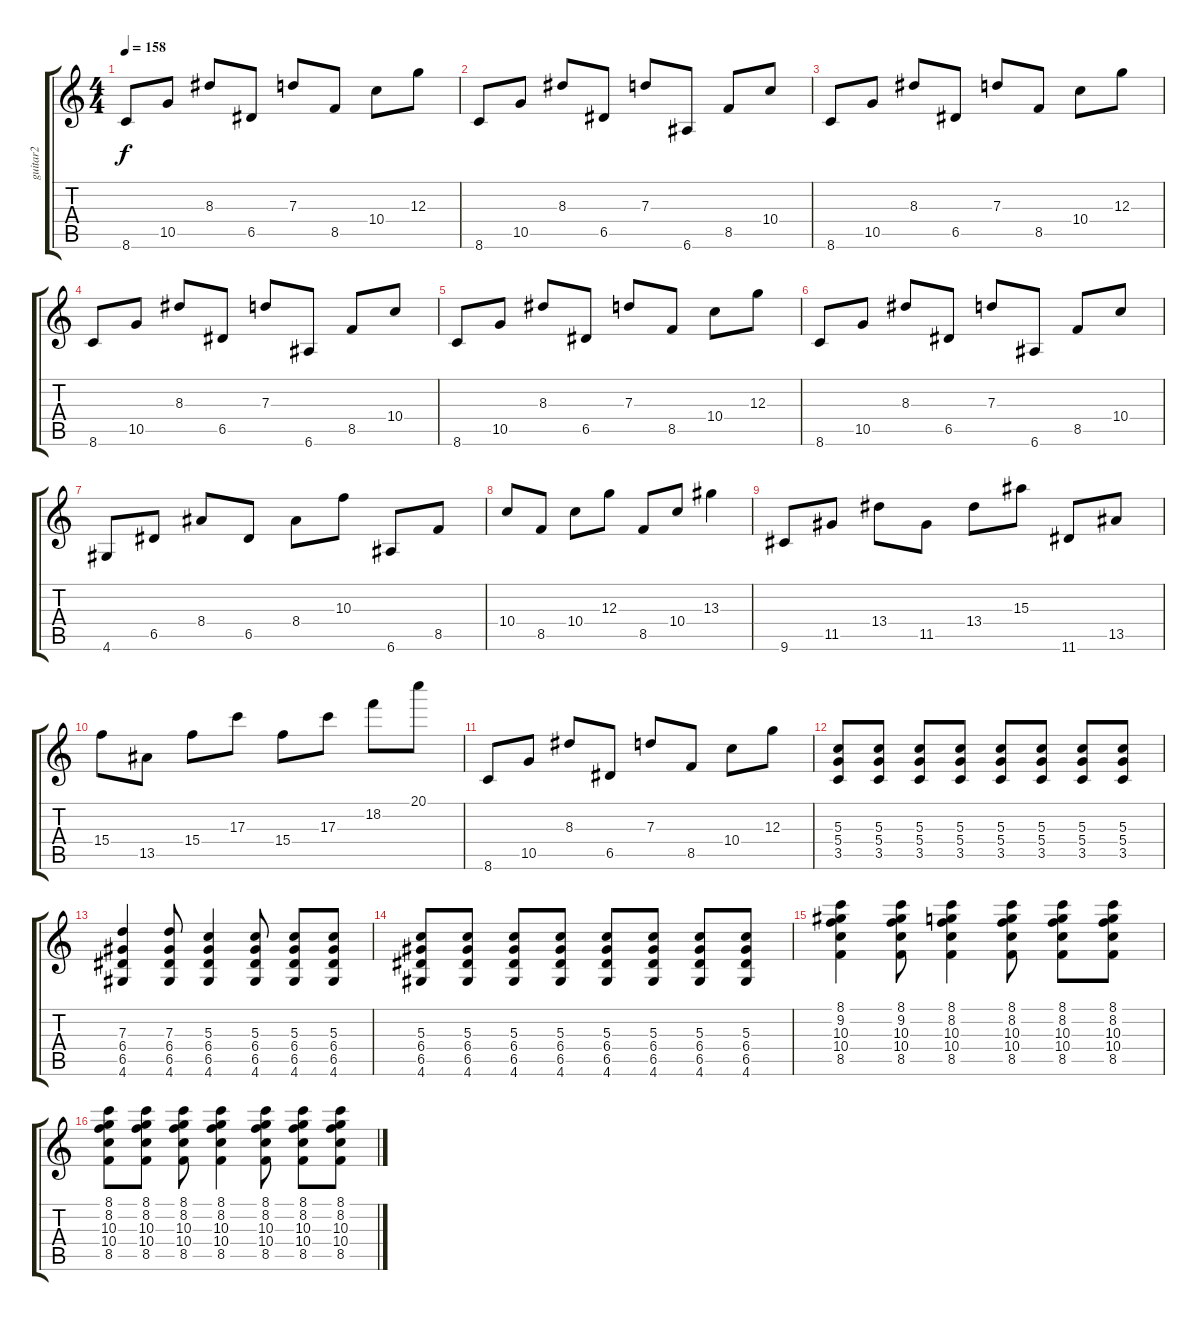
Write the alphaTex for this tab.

\track ("guitar2" "guitar2") {instrument overdrivenguitar}
\staff {score tabs}
\tuning (E4 B3 G3 D3 A2 E2) {hide}
\ts (4 4)
\tempo 158
\clef g2
\ks c
8.6.8{dy f} 10.5.8 8.3.8 6.5.8 7.3.8 8.5.8 10.4.8 12.3.8 |
8.6.8 10.5.8 8.3.8 6.5.8 7.3.8 6.6.8 8.5.8 10.4.8 |
8.6.8 10.5.8 8.3.8 6.5.8 7.3.8 8.5.8 10.4.8 12.3.8 |
8.6.8 10.5.8 8.3.8 6.5.8 7.3.8 6.6.8 8.5.8 10.4.8 |
8.6.8 10.5.8 8.3.8 6.5.8 7.3.8 8.5.8 10.4.8 12.3.8 |
8.6.8 10.5.8 8.3.8 6.5.8 7.3.8 6.6.8 8.5.8 10.4.8 |
4.6.8 6.5.8 8.4.8 6.5.8 8.4.8 10.3.8 6.6.8 8.5.8 |
10.4.8 8.5.8 10.4.8 12.3.8 8.5.8 10.4.8 13.3.4 |
9.6.8 11.5.8 13.4.8 11.5.8 13.4.8 15.3.8 11.6.8 13.5.8 |
15.4.8 13.5.8 15.4.8 17.3.8 15.4.8 17.3.8 18.2.8 20.1.8 |
8.6.8 10.5.8 8.3.8 6.5.8 7.3.8 8.5.8 10.4.8 12.3.8 |
(5.3 5.4 3.5).8 (5.3 5.4 3.5).8 (5.3 5.4 3.5).8 (5.3 5.4 3.5).8 (5.3 5.4 3.5).8 (5.3 5.4 3.5).8 (5.3 5.4 3.5).8 (5.3 5.4 3.5).8 |
(7.3 6.4 6.5 4.6).4 (7.3 6.4 6.5 4.6).8 (5.3 6.4 6.5 4.6).4 (5.3 6.4 6.5 4.6).8 (5.3 6.4 6.5 4.6).8 (5.3 6.4 6.5 4.6).8 |
(5.3 6.4 6.5 4.6).8 (5.3 6.4 6.5 4.6).8 (5.3 6.4 6.5 4.6).8 (5.3 6.4 6.5 4.6).8 (5.3 6.4 6.5 4.6).8 (5.3 6.4 6.5 4.6).8 (5.3 6.4 6.5 4.6).8 (5.3 6.4 6.5 4.6).8 |
(8.1 9.2 10.3 10.4 8.5).4 (8.1 9.2 10.3 10.4 8.5).8 (8.1 8.2 10.3 10.4 8.5).4 (8.1 8.2 10.3 10.4 8.5).8 (8.1 8.2 10.3 10.4 8.5).8 (8.1 8.2 10.3 10.4 8.5).8 |
(8.1 8.2 10.3 10.4 8.5).8 (8.1 8.2 10.3 10.4 8.5).8 (8.1 8.2 10.3 10.4 8.5).8 (8.1 8.2 10.3 10.4 8.5).4 (8.1 8.2 10.3 10.4 8.5).8 (8.1 8.2 10.3 10.4 8.5).8 (8.1 8.2 10.3 10.4 8.5).8
